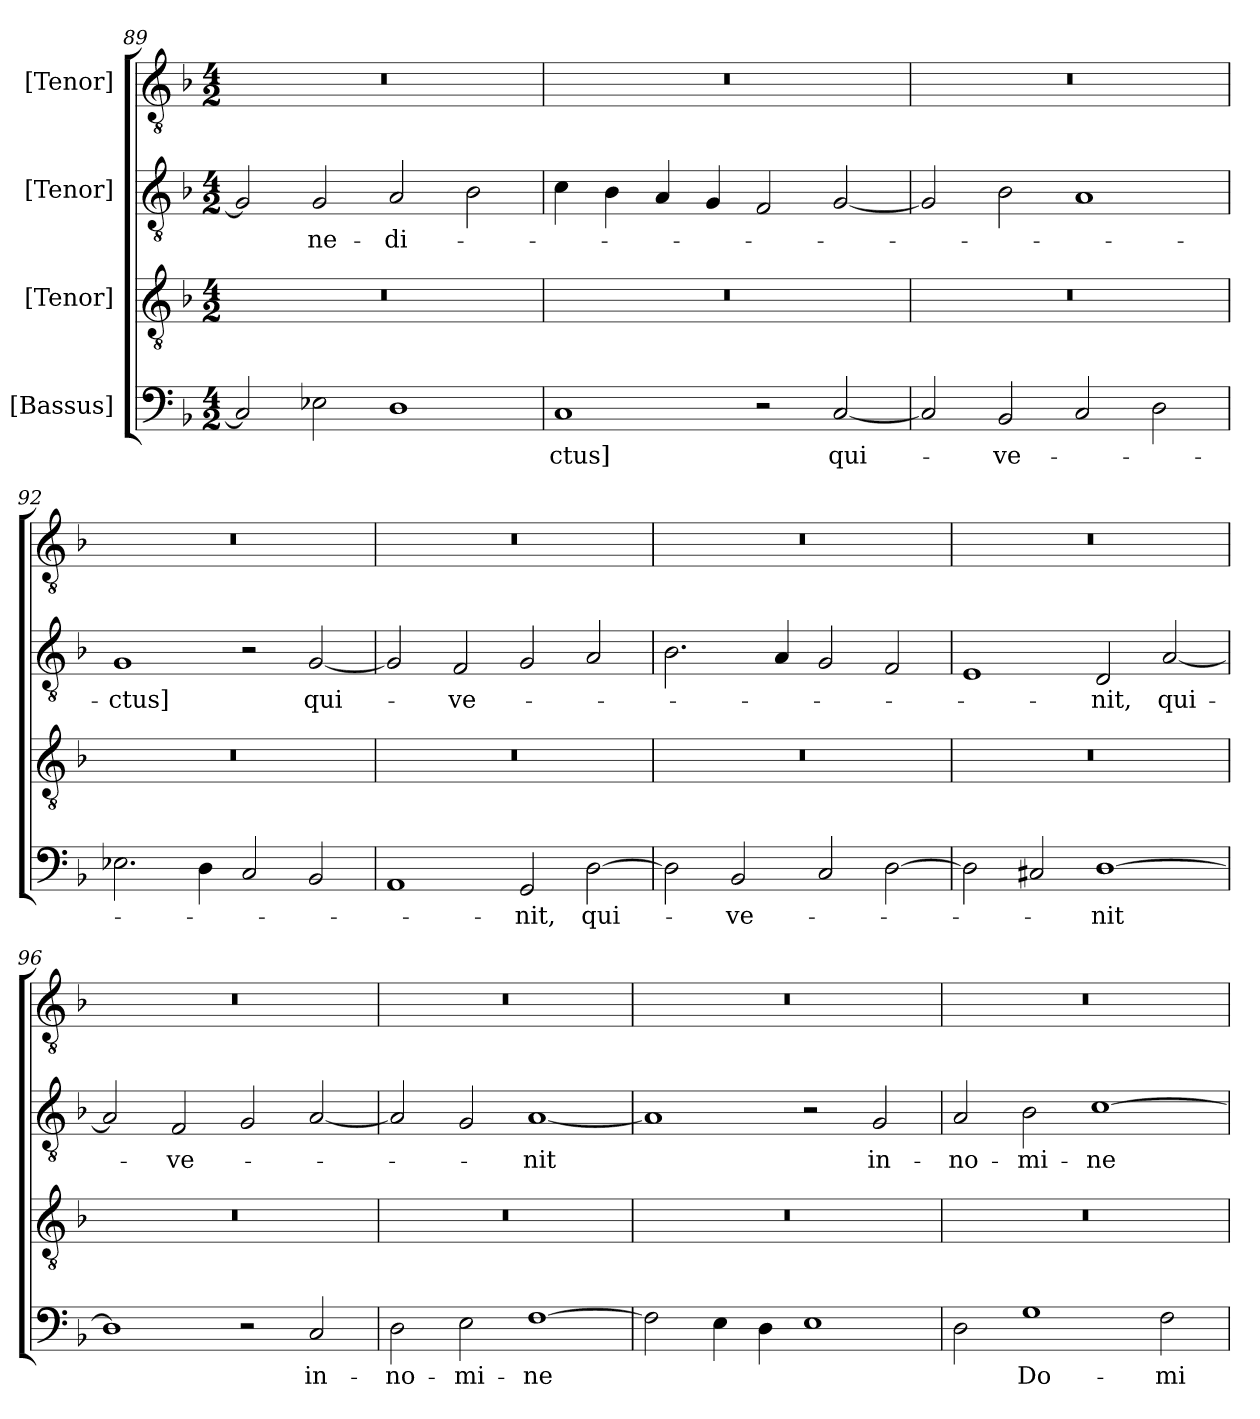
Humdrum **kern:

**kern	**text	**kern	**kern	**text	**kern
*part4	*part4	*part3	*part2	*part2	*part1
*staff4	*staff4	*staff3	*staff2	*staff2	*staff1
*I"[Bassus]	*	*I"[Tenor]	*I"[Tenor]	*	*I"[Tenor]
*clefF4	*	*clefGv2	*clefGv2	*	*clefGv2
*k[b-]	*	*k[b-]	*k[b-]	*	*k[b-]
*M4/2	*	*M4/2	*M4/2	*	*M4/2
=89	=89	=89	=89	=89	=89
2C/]	.	0r	2G/]	.	0r
2E-X\	.	.	2G/	-ne-	.
1D\	.	.	2A/	-di-	.
.	.	.	2B-\	.	.
=90	=90	=90	=90	=90	=90
1C/	-ctus]	0r	4c\	.	0r
.	.	.	4B-\	.	.
.	.	.	4A/	.	.
.	.	.	4G/	.	.
2r	.	.	2F/	.	.
[2C/	qui-	.	[2G/	.	.
=91	=91	=91	=91	=91	=91
2C/]	.	0r	2G/]	.	0r
2BB-/	ve-	.	2B-\	.	.
2C/	.	.	1A/	.	.
2D\	.	.	.	.	.
=92	=92	=92	=92	=92	=92
2.E-X\	.	0r	1G/	-ctus]	0r
4D\	.	.	.	.	.
2C/	.	.	2r	.	.
2BB-/	.	.	[2G/	qui-	.
=93	=93	=93	=93	=93	=93
1AA/	.	0r	2G/]	.	0r
.	.	.	2F/	ve-	.
2GG/	-nit,	.	2G/	.	.
[2D\	qui-	.	2A/	.	.
=94	=94	=94	=94	=94	=94
2D\]	.	0r	2.B-\	.	0r
2BB-/	ve-	.	.	.	.
.	.	.	4A/	.	.
2C/	.	.	2G/	.	.
[2D\	.	.	2F/	.	.
=95	=95	=95	=95	=95	=95
2D\]	.	0r	1E/	.	0r
2C#X/	.	.	.	.	.
[1D\	-nit	.	2D/	-nit,	.
.	.	.	[2A/	qui-	.
=96	=96	=96	=96	=96	=96
1D\]	.	0r	2A/]	.	0r
.	.	.	2F/	ve-	.
2r	.	.	2G/	.	.
2C/	in-	.	[2A/	.	.
=97	=97	=97	=97	=97	=97
2D\	no-	0r	2A/]	.	0r
2E\	-mi-	.	2G/	.	.
[1F\	-ne	.	[1A/	-nit	.
=98	=98	=98	=98	=98	=98
2F\]	.	0r	1A/]	.	0r
4E\	.	.	.	.	.
4D\	.	.	.	.	.
1E\	.	.	2r	.	.
.	.	.	2G/	in-	.
=99	=99	=99	=99	=99	=99
2D\	.	0r	2A/	no-	0r
1G\	Do-	.	2B-\	-mi-	.
.	.	.	[1c\	-ne	.
2F\	-mi-	.	.	.	.
=	=	=	=	=	=
*-	*-	*-	*-	*-	*-
